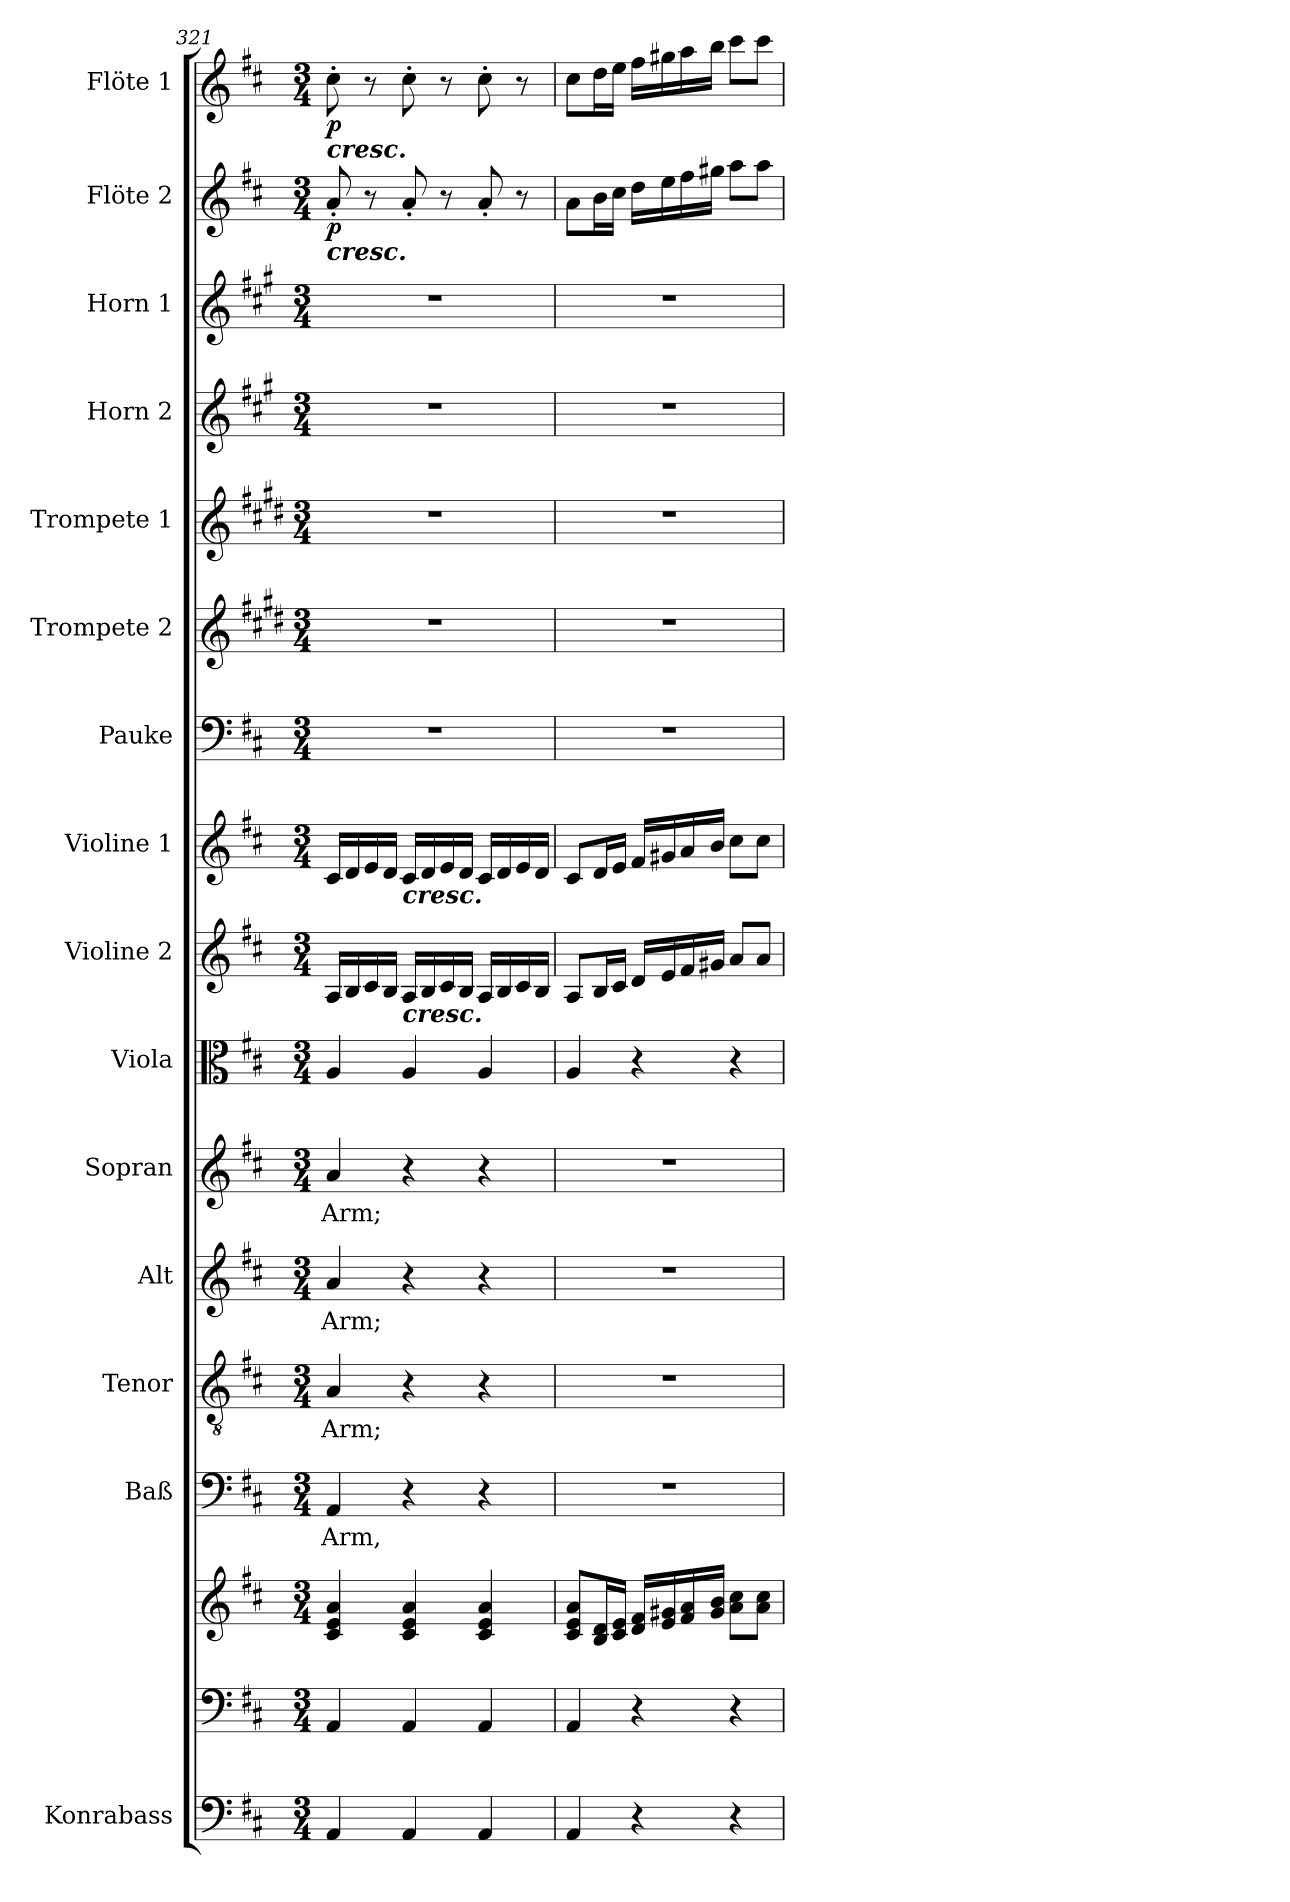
**kern	**kern	**kern	**kern	**text	**kern	**text	**kern	**text	**kern	**text	**kern	**kern	**kern	**kern	**kern	**kern	**kern	**kern	**kern	**dynam	**kern	**dynam
*part16	*part15	*part15	*part14	*part14	*part13	*part13	*part12	*part12	*part11	*part11	*part10	*part9	*part8	*part7	*part6	*part5	*part4	*part3	*part2	*part2	*part1	*part1
*staff17	*staff16	*staff15	*staff14	*staff14	*staff13	*staff13	*staff12	*staff12	*staff11	*staff11	*staff10	*staff9	*staff8	*staff7	*staff6	*staff5	*staff4	*staff3	*staff2	*staff2	*staff1	*staff1
*I"Konrabass	*	*	*I"Baß	*	*I"Tenor	*	*I"Alt	*	*I"Sopran	*	*I"Viola	*I"Violine 2	*I"Violine 1	*I"Pauke	*I"Trompete 2	*I"Trompete 1	*I"Horn 2	*I"Horn 1	*I"Flöte 2	*	*I"Flöte 1	*
*I'Kb.	*	*	*I'Baß	*	*I'Ten	*	*I'Alt	*	*I'Sop	*	*I'Vla.	*I'Vln. 2	*I'Vln. 1	*I'Pk.	*I'Trp. 2	*I'Trp. 1	*I'Hrn. 2	*I'Hrn. 1	*I'Fl. 2	*	*I'Fl. 1	*
!!LO:PB:g=z
*clefF4	*clefF4	*clefG2	*clefF4	*	*clefGv2	*	*clefG2	*	*clefG2	*	*clefC3	*clefG2	*clefG2	*clefF4	*clefG2	*clefG2	*clefG2	*clefG2	*clefG2	*	*clefG2	*
*ITrd7c12	*	*	*	*	*	*	*	*	*	*	*	*	*	*	*ITrd1c2	*ITrd1c2	*ITrd4c7	*ITrd4c7	*	*	*	*
*k[f#c#]	*k[f#c#]	*k[f#c#]	*k[f#c#]	*	*k[f#c#]	*	*k[f#c#]	*	*k[f#c#]	*	*k[f#c#]	*k[f#c#]	*k[f#c#]	*k[f#c#]	*k[f#c#]	*k[f#c#]	*k[f#c#]	*k[f#c#]	*k[f#c#]	*	*k[f#c#]	*
*D:	*D:	*D:	*D:	*	*D:	*	*D:	*	*D:	*	*D:	*D:	*D:	*D:	*D:	*D:	*D:	*D:	*D:	*	*D:	*
*M3/4	*M3/4	*M3/4	*M3/4	*	*M3/4	*	*M3/4	*	*M3/4	*	*M3/4	*M3/4	*M3/4	*M3/4	*M3/4	*M3/4	*M3/4	*M3/4	*M3/4	*	*M3/4	*
=321	=321	=321	=321	=321	=321	=321	=321	=321	=321	=321	=321	=321	=321	=321	=321	=321	=321	=321	=321	=321	=321	=321
!	!	!	!	!	!	!	!	!	!	!	!	!	!	!	!	!	!	!	!	!	!LO:TX:b:Bi:t=cresc.	!
!	!	!	!	!	!	!	!	!	!	!	!	!	!	!	!	!	!	!	!LO:TX:b:Bi:t=cresc.	!	!	!
!	!	!	!	!LO:LY:b	!	!LO:LY:b	!	!LO:LY:b	!	!LO:LY:b	!	!	!	!	!	!	!	!	!	!LO:DY:b	!	!LO:DY:b
4AAA/	4AA/	4c#/ 4e/ 4a/	4AA/	Arm,	4A/	Arm;	4a/	Arm;	4a/	Arm;	4A/	16A/LL	16c#/LL	2.r	2.r	2.r	2.r	2.r	8a'</	p	8cc#'>\	p
.	.	.	.	.	.	.	.	.	.	.	.	16B/	16d/	.	.	.	.	.	.	.	.	.
.	.	.	.	.	.	.	.	.	.	.	.	16c#/	16e/	.	.	.	.	.	8r	.	8r	.
.	.	.	.	.	.	.	.	.	.	.	.	16B/JJ	16d/JJ	.	.	.	.	.	.	.	.	.
!	!	!	!	!	!	!	!	!	!	!	!	!	!LO:TX:b:Bi:t=cresc.	!	!	!	!	!	!	!	!	!
!	!	!	!	!	!	!	!	!	!	!	!	!LO:TX:b:Bi:t=cresc.	!	!	!	!	!	!	!	!	!	!
4AAA/	4AA/	4c#/ 4e/ 4a/	4r	.	4r	.	4r	.	4r	.	4A/	16A/LL	16c#/LL	.	.	.	.	.	8a'</	.	8cc#'>\	.
.	.	.	.	.	.	.	.	.	.	.	.	16B/	16d/	.	.	.	.	.	.	.	.	.
.	.	.	.	.	.	.	.	.	.	.	.	16c#/	16e/	.	.	.	.	.	8r	.	8r	.
.	.	.	.	.	.	.	.	.	.	.	.	16B/JJ	16d/JJ	.	.	.	.	.	.	.	.	.
4AAA/	4AA/	4c#/ 4e/ 4a/	4r	.	4r	.	4r	.	4r	.	4A/	16A/LL	16c#/LL	.	.	.	.	.	8a'</	.	8cc#'>\	.
.	.	.	.	.	.	.	.	.	.	.	.	16B/	16d/	.	.	.	.	.	.	.	.	.
.	.	.	.	.	.	.	.	.	.	.	.	16c#/	16e/	.	.	.	.	.	8r	.	8r	.
.	.	.	.	.	.	.	.	.	.	.	.	16B/JJ	16d/JJ	.	.	.	.	.	.	.	.	.
=322	=322	=322	=322	=322	=322	=322	=322	=322	=322	=322	=322	=322	=322	=322	=322	=322	=322	=322	=322	=322	=322	=322
4AAA/	4AA/	8c#/ 8e/ 8a/L	2.r	.	2.r	.	2.r	.	2.r	.	4A/	8A/L	8c#/L	2.r	2.r	2.r	2.r	2.r	8a\L	.	8cc#\L	.
.	.	16B/ 16d/L	.	.	.	.	.	.	.	.	.	16B/L	16d/L	.	.	.	.	.	16b\L	.	16dd\L	.
.	.	16c#/ 16e/JJ	.	.	.	.	.	.	.	.	.	16c#/JJ	16e/JJ	.	.	.	.	.	16cc#\JJ	.	16ee\JJ	.
4r	4r	16d/ 16f#/LL	.	.	.	.	.	.	.	.	4r	16d/LL	16f#/LL	.	.	.	.	.	16dd\LL	.	16ff#\LL	.
.	.	16e/ 16g#X/	.	.	.	.	.	.	.	.	.	16e/	16g#X/	.	.	.	.	.	16ee\	.	16gg#X\	.
.	.	16f#/ 16a/	.	.	.	.	.	.	.	.	.	16f#/	16a/	.	.	.	.	.	16ff#\	.	16aa\	.
.	.	16g#/ 16b/JJ	.	.	.	.	.	.	.	.	.	16g#X/JJ	16b/JJ	.	.	.	.	.	16gg#X\JJ	.	16bb\JJ	.
4r	4r	8a\ 8cc#\L	.	.	.	.	.	.	.	.	4r	8a/L	8cc#\L	.	.	.	.	.	8aa\L	.	8ccc#\L	.
.	.	8a\ 8cc#\J	.	.	.	.	.	.	.	.	.	8a/J	8cc#\J	.	.	.	.	.	8aa\J	.	8ccc#\J	.
=	=	=	=	=	=	=	=	=	=	=	=	=	=	=	=	=	=	=	=	=	=	=
*-	*-	*-	*-	*-	*-	*-	*-	*-	*-	*-	*-	*-	*-	*-	*-	*-	*-	*-	*-	*-	*-	*-
